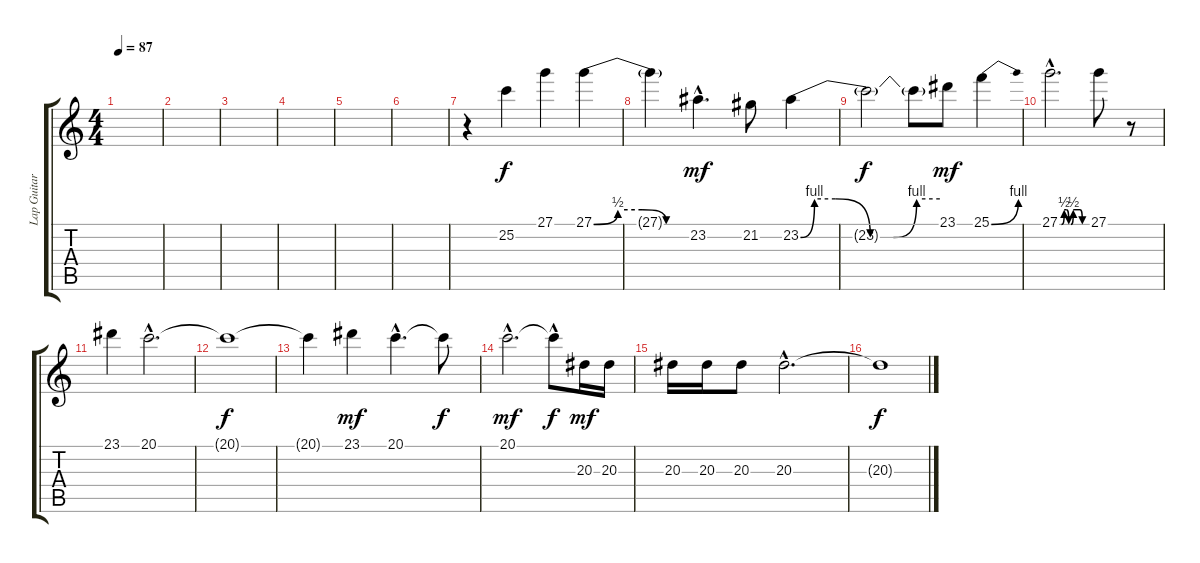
\track ("Lap Guitar Delay 2" "Lap Guitar") {instrument lead8bassandlead}
\staff {score tabs}
\tuning (E4 B3 G3 D3 A2 E2) {hide}
\ts (4 4)
\tempo 87
\clef g2
\ks c
|
|
|
|
|
|
r.4 25.2.4{instrument lead8bassandlead} 27.1.4 27.1{be (custom 0 0 15 2 30 2 45 0 60 0)}.4 |
27.1{t}.4{dy f} 23.2{hac}.4{d dy mf} 21.2.8 23.2{be (custom 0 0 6 4 15 4 30 0 40 0 50 4 60 4)}.4 |
23.2{t}.2{dy f} 23.2{t}.8 23.1.8{dy mf} 25.1{be (bend 0 0 60 4)}.4 |
27.1{be (custom 0 0 4 0 10 2 15 2 20 0 25 0 30 2 45 2 50 0 60 0) hac}.2{d} 27.1.8 r.8 |
23.1.4 20.1{hac}.2{d} |
20.1{t}.1{dy f} |
20.1{t}.4 23.1.4{dy mf} 20.1{hac}.4{d} 20.1{t}.8{dy f} |
20.1{hac}.2{d dy mf} 20.1{hac t}.8{dy f} 20.3.16{dy mf} 20.3.16 |
20.3.16 20.3.16 20.3.8 20.3{hac}.2{d} |
20.3{t}.1{dy f}
